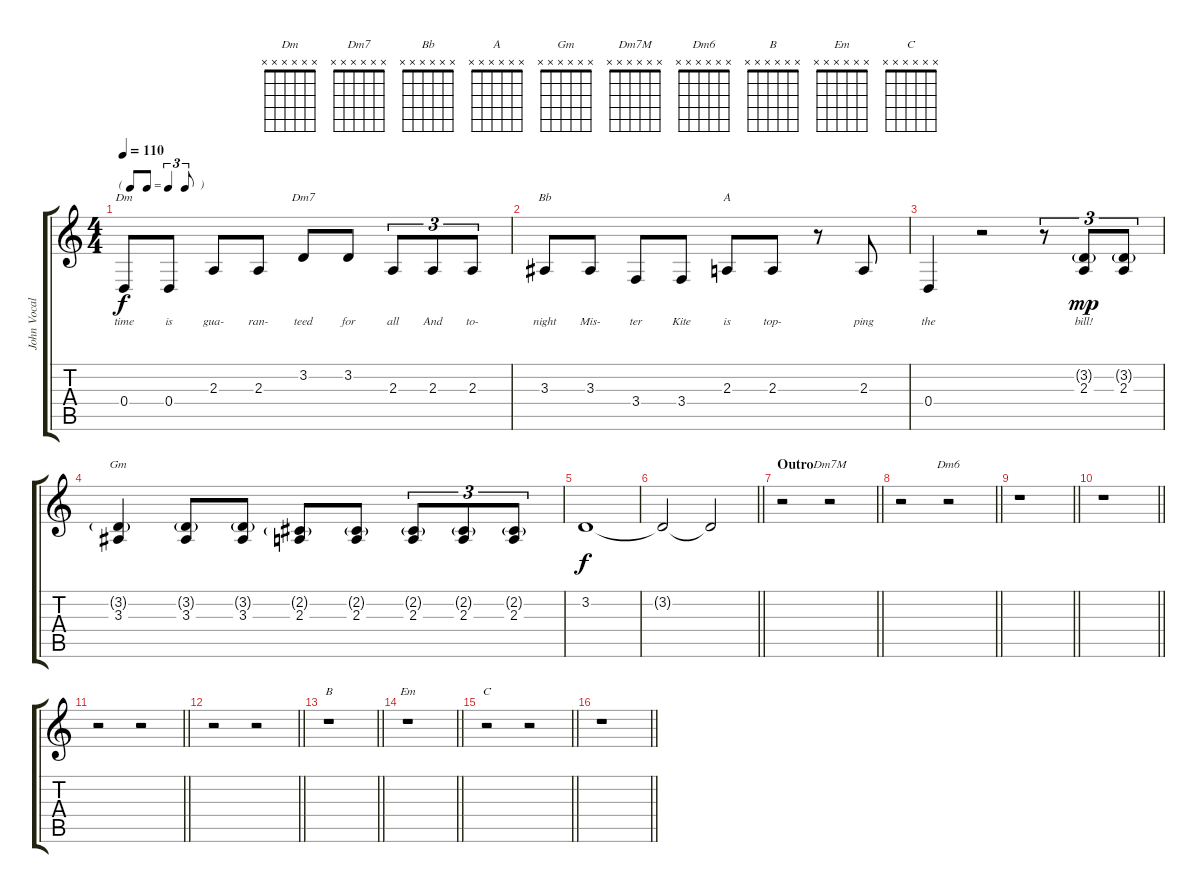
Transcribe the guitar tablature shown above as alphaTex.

\track ("John Vocals" "John Vocal") {instrument oboe}
\staff {score tabs}
\tuning (E4 B3 G3 D3 A2 E2) {hide}
\chord ("Dm" x x x x x x)
\chord ("Dm7" x x x x x x)
\chord ("Bb" x x x x x x)
\chord ("A" x x x x x x)
\chord ("Gm" x x x x x x)
\chord ("Dm7M" x x x x x x)
\chord ("Dm6" x x x x x x)
\chord ("B" x x x x x x)
\chord ("Em" x x x x x x)
\chord ("C" x x x x x x)
\ts (4 4)
\tf triplet8th
\tempo 110
\clef g2
\ks c
0.4.8{ch "Dm" lyrics (0 "time") lyrics (1 "") lyrics (2 "") lyrics (3 "") lyrics (4 "") dy f} 0.4.8{lyrics (0 "is") lyrics (1 "") lyrics (2 "") lyrics (3 "") lyrics (4 "")} 2.3.8{lyrics (0 "gua-") lyrics (1 "") lyrics (2 "") lyrics (3 "") lyrics (4 "")} 2.3.8{lyrics (0 "ran-") lyrics (1 "") lyrics (2 "") lyrics (3 "") lyrics (4 "")} 3.2.8{ch "Dm7" lyrics (0 "teed") lyrics (1 "") lyrics (2 "") lyrics (3 "") lyrics (4 "")} 3.2.8{lyrics (0 "for") lyrics (1 "") lyrics (2 "") lyrics (3 "") lyrics (4 "")} 2.3.8{tu (3 2) lyrics (0 "all") lyrics (1 "") lyrics (2 "") lyrics (3 "") lyrics (4 "")} 2.3.8{tu (3 2) lyrics (0 "And") lyrics (1 "") lyrics (2 "") lyrics (3 "") lyrics (4 "")} 2.3.8{tu (3 2) lyrics (0 "to-") lyrics (1 "") lyrics (2 "") lyrics (3 "") lyrics (4 "")} |
3.3.8{ch "Bb" lyrics (0 "night") lyrics (1 "") lyrics (2 "") lyrics (3 "") lyrics (4 "")} 3.3.8{lyrics (0 "Mis-") lyrics (1 "") lyrics (2 "") lyrics (3 "") lyrics (4 "")} 3.4.8{lyrics (0 "ter") lyrics (1 "") lyrics (2 "") lyrics (3 "") lyrics (4 "")} 3.4.8{lyrics (0 "Kite") lyrics (1 "") lyrics (2 "") lyrics (3 "") lyrics (4 "")} 2.3.8{ch "A" lyrics (0 "is") lyrics (1 "") lyrics (2 "") lyrics (3 "") lyrics (4 "")} 2.3.8{lyrics (0 "top-") lyrics (1 "") lyrics (2 "") lyrics (3 "") lyrics (4 "")} r.8 2.3.8{lyrics (0 "ping") lyrics (1 "") lyrics (2 "") lyrics (3 "") lyrics (4 "")} |
0.4.4{lyrics (0 "the") lyrics (1 "") lyrics (2 "") lyrics (3 "") lyrics (4 "")} r.2 r.8{tu (3 2)} (3.2{g} 2.3).8{tu (3 2) lyrics (0 "bill!") lyrics (1 "") lyrics (2 "") lyrics (3 "") lyrics (4 "") dy mp} (3.2{g} 2.3).8{tu (3 2)} |
(3.2{g} 3.3).4{ch "Gm"} (3.2{g} 3.3).8 (3.2{g} 3.3).8 (2.2{g} 2.3).8 (2.2{g} 2.3).8 (2.2{g} 2.3).8{tu (3 2)} (2.2{g} 2.3).8{tu (3 2)} (2.2{g} 2.3).8{tu (3 2)} |
3.2.1{dy f} |
\barLineRight lightlight
3.2{t}.2 3.2{t}.2 |
\section ("" "Outro")
\barLineRight lightlight
r.2 r.2{ch "Dm7M"} |
\barLineRight lightlight
r.2 r.2{ch "Dm6"} |
\barLineRight lightlight
r.1 |
\barLineRight lightlight
r.1 |
\barLineRight lightlight
r.2 r.2 |
\barLineRight lightlight
r.2 r.2 |
\barLineRight lightlight
r.1{ch "B"} |
\barLineRight lightlight
r.1{ch "Em"} |
\barLineRight lightlight
r.2{ch "C"} r.2 |
\barLineRight lightlight
r.1
